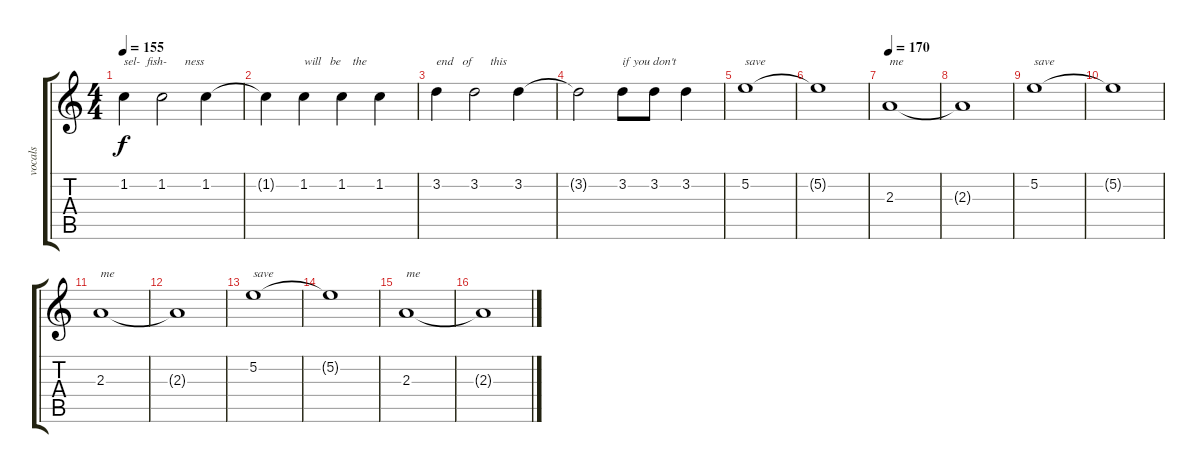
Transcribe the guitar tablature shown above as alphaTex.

\track ("vocals" "vocals") {instrument overdrivenguitar}
\staff {score tabs}
\tuning (E4 B3 G3 D3 A2 E2) {hide}
\ts (4 4)
\tempo 155
\clef g2
\ks c
1.2.4{txt "sel-  fish-      ness " dy f} 1.2.2 1.2.4 |
1.2{t}.4 1.2.4{txt "will   be    the"} 1.2.4 1.2.4 |
3.2.4{txt "end   of      this"} 3.2.2 3.2.4 |
3.2{t}.2 3.2.8{txt "if you don't"} 3.2.8 3.2.4 |
5.2.1{txt "save"} |
5.2{t}.1 |
\tempo 170
2.3.1{txt "me"} |
2.3{t}.1 |
5.2.1{txt "save"} |
5.2{t}.1 |
2.3.1{txt "me"} |
2.3{t}.1 |
5.2.1{txt "save"} |
5.2{t}.1 |
2.3.1{txt "me"} |
2.3{t}.1
